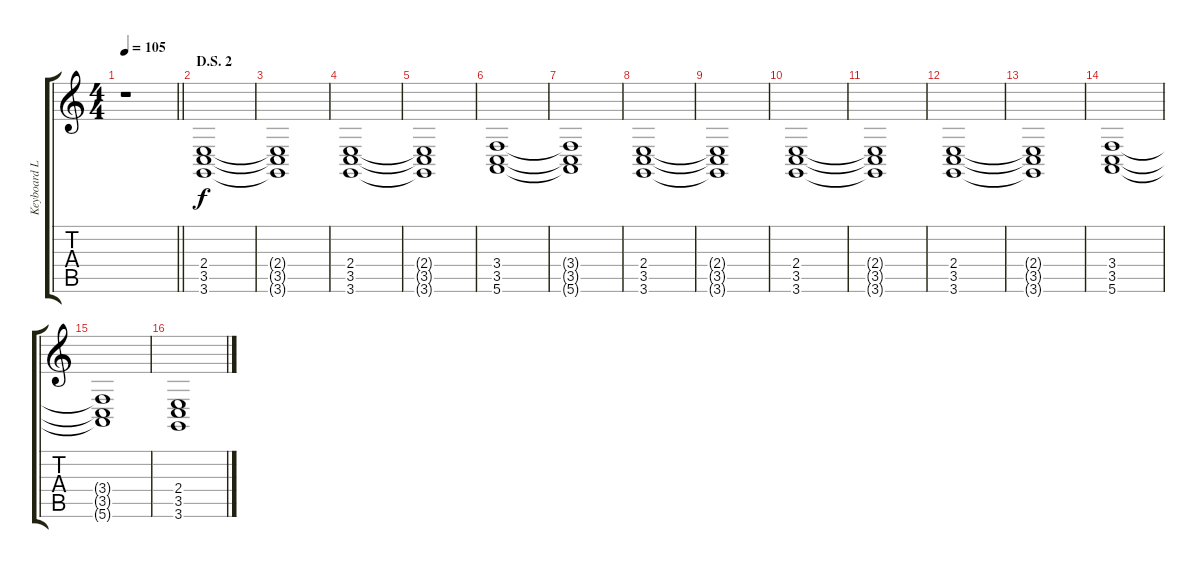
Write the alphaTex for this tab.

\track ("Keyboard L" "Keyboard L") {instrument pad2warm}
\staff {score tabs}
\tuning (E4 B3 G3 D3 A2 E2) {hide}
\ts (4 4)
\tempo 105
\clef g2
\barLineRight lightlight
\ks c
r.1{dy f} |
\section ("" "D.S. 2")
(2.4 3.5 3.6).1 |
(2.4{t} 3.5{t} 3.6{t}).1 |
(2.4 3.5 3.6).1 |
(2.4{t} 3.5{t} 3.6{t}).1 |
(3.4 3.5 5.6).1 |
(3.4{t} 3.5{t} 5.6{t}).1 |
(2.4 3.5 3.6).1 |
(2.4{t} 3.5{t} 3.6{t}).1 |
(2.4 3.5 3.6).1 |
(2.4{t} 3.5{t} 3.6{t}).1 |
(2.4 3.5 3.6).1 |
(2.4{t} 3.5{t} 3.6{t}).1 |
(3.4 3.5 5.6).1 |
(3.4{t} 3.5{t} 5.6{t}).1 |
(2.4 3.5 3.6).1
